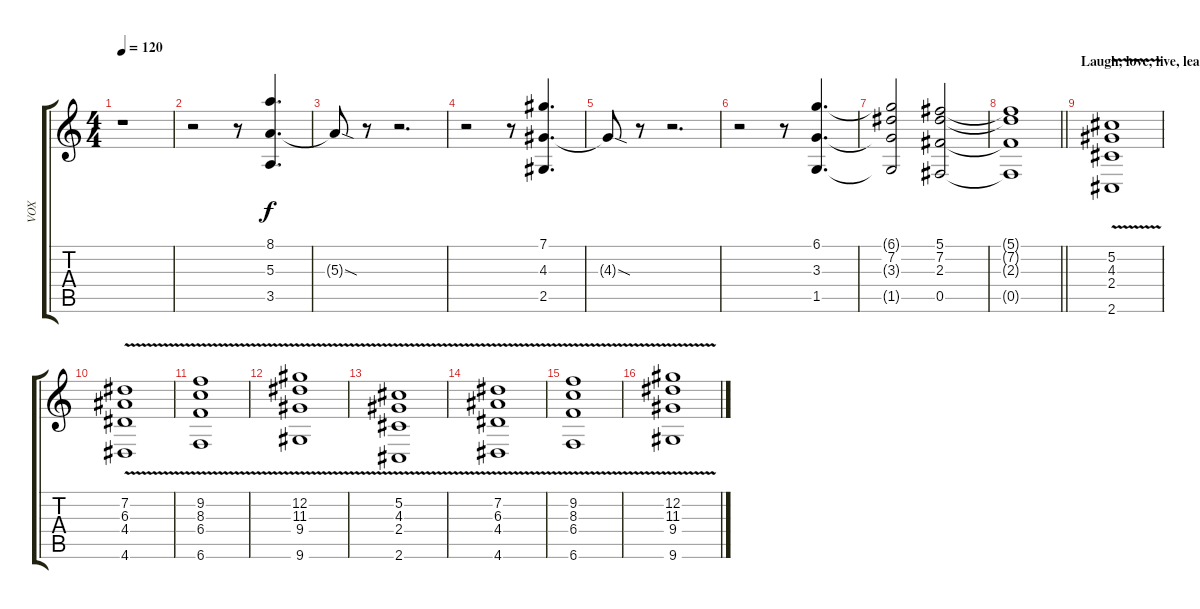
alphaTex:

\track ("VOX" "VOX") {instrument acousticgrandpiano}
\staff {score tabs}
\tuning (Db5 Ab4 E4 B3 Gb3 B2) {hide}
\ts (4 4)
\tempo 120
\clef g2
\ks c
r.1{dy f} |
r.2 r.8 (8.1 5.3 3.5).4{d} |
5.3{sod t}.8 r.8 r.2{d} |
r.2 r.8 (7.1 4.3 2.5).4{d} |
4.3{sod t}.8 r.8 r.2{d} |
r.2 r.8 (6.1 3.3 1.5).4{d} |
(6.1{t} 7.2 3.3{t} 1.5{t}).2 (5.1 7.2 2.3 0.5).2 |
\barLineRight lightlight
(5.1{t} 7.2{t} 2.3{t} 0.5{t}).1 |
\section ("" "Laugh, love, live, learn")
(5.2{v} 4.3 2.4 2.6).1 |
(7.2{v} 6.3 4.4 4.6).1 |
(9.2{v} 8.3 6.4 6.6).1 |
(12.2{v} 11.3 9.4 9.6).1 |
(5.2{v} 4.3 2.4 2.6).1 |
(7.2{v} 6.3 4.4 4.6).1 |
(9.2{v} 8.3 6.4 6.6).1 |
(12.2{v} 11.3 9.4 9.6).1
